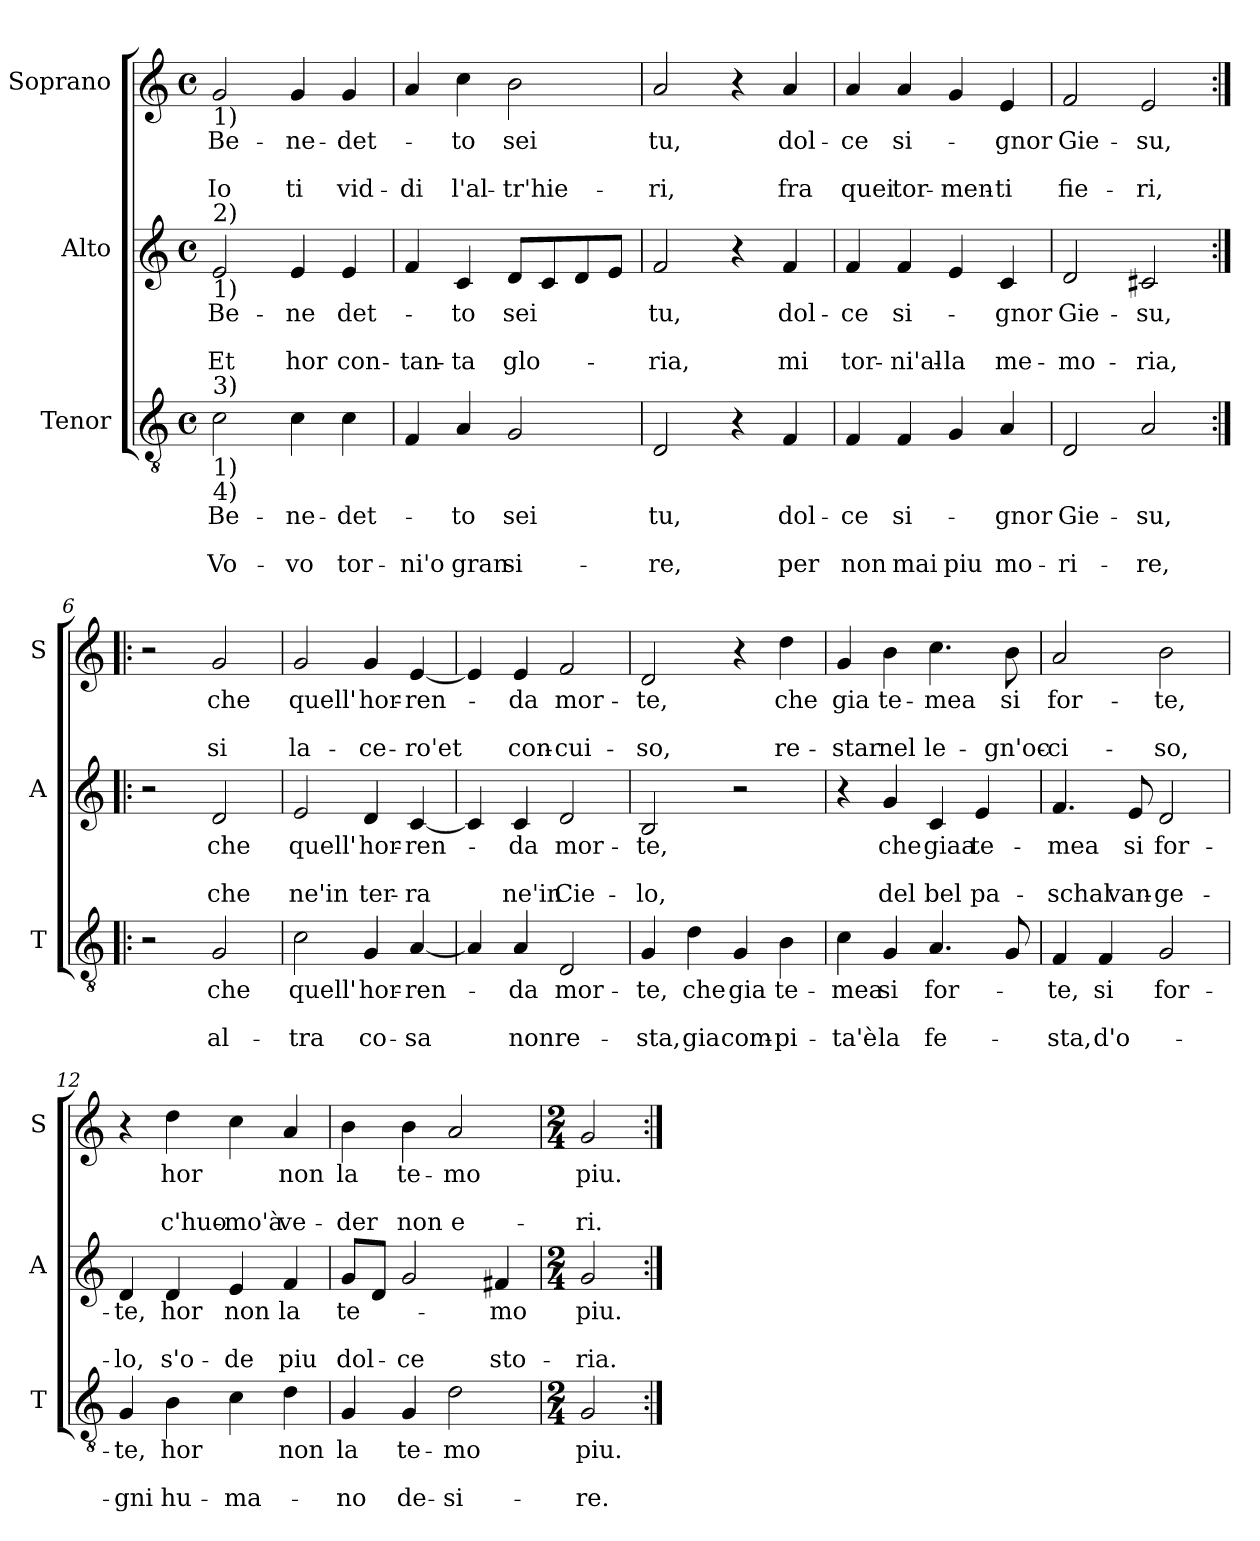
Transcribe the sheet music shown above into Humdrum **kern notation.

**kern	**text	**text	**text	**kern	**text	**text	**text	**kern	**text	**text	**text
*part3	*part3	*part3	*part3	*part2	*part2	*part2	*part2	*part1	*part1	*part1	*part1
*staff3	*staff3	*staff3	*staff3	*staff2	*staff2	*staff2	*staff2	*staff1	*staff1	*staff1	*staff1
*I"Tenor	*	*	*	*I"Alto	*	*	*	*I"Soprano	*	*	*
*I'T	*	*	*	*I'A	*	*	*	*I'S	*	*	*
*clefGv2	*	*	*	*clefG2	*	*	*	*clefG2	*	*	*
*k[]	*	*	*	*k[]	*	*	*	*k[]	*	*	*
*C:	*	*	*	*C:	*	*	*	*C:	*	*	*
*M4/4	*	*	*	*M4/4	*	*	*	*M4/4	*	*	*
*met(c)	*	*	*	*met(c)	*	*	*	*met(c)	*	*	*
=1	=1	=1	=1	=1	=1	=1	=1	=1	=1	=1	=1
!	!	!	!	!	!	!	!	!LO:TX:b:t=1)	!	!	!
!	!	!	!	!LO:TX:a:t=2)	!	!	!	!	!	!	!
!	!	!	!	!LO:TX:b:t=1)	!	!	!	!	!	!	!
!LO:TX:a:t=3)	!	!	!	!	!	!	!	!	!	!	!
!LO:TX:b:t=1)	!	!	!	!	!	!	!	!	!	!	!
!LO:TX:b:t=4)	!	!	!	!	!	!	!	!	!	!	!
!	!LO:LY:b	!	!LO:LY:b	!	!LO:LY:b	!	!LO:LY:b	!	!LO:LY:b	!	!LO:LY:b
2c\	Be-	.	Vo-	2e/	Be-	.	Et	2g/	Be-	.	Io
!	!LO:LY:b	!	!LO:LY:b	!	!LO:LY:b	!	!LO:LY:b	!	!LO:LY:b	!	!LO:LY:b
4c\	-ne-	.	-vo	4e/	-ne	.	hor	4g/	-ne-	.	ti
!	!LO:LY:b	!	!LO:LY:b	!	!LO:LY:b	!	!LO:LY:b	!	!LO:LY:b	!	!LO:LY:b
4c\	-det-	.	tor-	4e/	det-	.	con-	4g/	-det-	.	vid-
=2	=2	=2	=2	=2	=2	=2	=2	=2	=2	=2	=2
!	!	!	!LO:LY:b	!	!	!	!LO:LY:b	!	!	!	!LO:LY:b
4F/	.	.	-ni'o	4f/	.	.	-tan-	4a/	.	.	-di
!	!LO:LY:b	!	!LO:LY:b	!	!LO:LY:b	!	!LO:LY:b	!	!LO:LY:b	!	!LO:LY:b
4A/	-to	.	gran	4c/	-to	.	-ta	4cc\	-to	.	l'al-
!	!LO:LY:b	!	!LO:LY:b	!	!LO:LY:b	!	!LO:LY:b	!	!LO:LY:b	!	!LO:LY:b
2G/	sei	.	si-	8d/L	sei	.	glo-	2b\	sei	.	-tr'hie-
.	.	.	.	8c/	.	.	.	.	.	.	.
.	.	.	.	8d/	.	.	.	.	.	.	.
.	.	.	.	8e/J	.	.	.	.	.	.	.
=3	=3	=3	=3	=3	=3	=3	=3	=3	=3	=3	=3
!	!LO:LY:b	!	!LO:LY:b	!	!LO:LY:b	!	!LO:LY:b	!	!LO:LY:b	!	!LO:LY:b
2D/	tu,	.	-re,	2f/	tu,	.	-ria,	2a/	tu,	.	-ri,
4r	.	.	.	4r	.	.	.	4r	.	.	.
!	!LO:LY:b	!	!LO:LY:b	!	!LO:LY:b	!	!LO:LY:b	!	!LO:LY:b	!	!LO:LY:b
4F/	dol-	.	per	4f/	dol-	.	mi	4a/	dol-	.	fra
=4	=4	=4	=4	=4	=4	=4	=4	=4	=4	=4	=4
!	!LO:LY:b	!	!LO:LY:b	!	!LO:LY:b	!	!LO:LY:b	!	!LO:LY:b	!	!LO:LY:b
4F/	-ce	.	non	4f/	-ce	.	tor-	4a/	-ce	.	quei
!	!LO:LY:b	!	!LO:LY:b	!	!LO:LY:b	!	!LO:LY:b	!	!LO:LY:b	!	!LO:LY:b
4F/	si-	.	mai	4f/	si-	.	-ni'al-	4a/	si-	.	tor-
!	!	!	!LO:LY:b	!	!	!	!LO:LY:b	!	!	!	!LO:LY:b
4G/	.	.	piu	4e/	.	.	-la	4g/	.	.	-men-
!	!LO:LY:b	!	!LO:LY:b	!	!LO:LY:b	!	!LO:LY:b	!	!LO:LY:b	!	!LO:LY:b
4A/	-gnor	.	mo-	4c/	-gnor	.	me-	4e/	-gnor	.	-ti
!!LO:LB:g=z
=5	=5	=5	=5	=5	=5	=5	=5	=5	=5	=5	=5
!	!LO:LY:b	!	!LO:LY:b	!	!LO:LY:b	!	!LO:LY:b	!	!LO:LY:b	!	!LO:LY:b
2D/	Gie-	.	-ri-	2d/	Gie-	.	-mo-	2f/	Gie-	.	fie-
!	!LO:LY:b	!	!LO:LY:b	!	!LO:LY:b	!	!LO:LY:b	!	!LO:LY:b	!	!LO:LY:b
2A/	-su,	.	-re,	2c#X/	-su,	.	-ria,	2e/	-su,	.	-ri,
=6:|!|:	=6:|!|:	=6:|!|:	=6:|!|:	=6:|!|:	=6:|!|:	=6:|!|:	=6:|!|:	=6:|!|:	=6:|!|:	=6:|!|:	=6:|!|:
2r	.	.	.	2r	.	.	.	2r	.	.	.
!	!LO:LY:b	!	!LO:LY:b	!	!LO:LY:b	!	!LO:LY:b	!	!LO:LY:b	!	!LO:LY:b
2G/	che	.	al-	2d/	che	.	che	2g/	che	.	si
=7	=7	=7	=7	=7	=7	=7	=7	=7	=7	=7	=7
!	!LO:LY:b	!	!LO:LY:b	!	!LO:LY:b	!	!LO:LY:b	!	!LO:LY:b	!	!LO:LY:b
2c\	quell'	.	-tra	2e/	quell'	.	ne'in	2g/	quell'	.	la-
!	!LO:LY:b	!	!LO:LY:b	!	!LO:LY:b	!	!LO:LY:b	!	!LO:LY:b	!	!LO:LY:b
4G/	hor-	.	co-	4d/	hor-	.	ter-	4g/	hor-	.	-ce-
!	!LO:LY:b	!	!LO:LY:b	!	!LO:LY:b	!	!LO:LY:b	!	!LO:LY:b	!	!LO:LY:b
[4A/	-ren-	.	-sa	[4c/	-ren-	.	-ra	[4e/	-ren-	.	-ro'et
=8	=8	=8	=8	=8	=8	=8	=8	=8	=8	=8	=8
4A/]	.	.	.	4c/]	.	.	.	4e/]	.	.	.
!	!LO:LY:b	!	!LO:LY:b	!	!LO:LY:b	!	!LO:LY:b	!	!LO:LY:b	!	!LO:LY:b
4A/	-da	.	non	4c/	-da	.	ne'in	4e/	-da	.	con-
!	!LO:LY:b	!	!LO:LY:b	!	!LO:LY:b	!	!LO:LY:b	!	!LO:LY:b	!	!LO:LY:b
2D/	mor-	.	re-	2d/	mor-	.	Cie-	2f/	mor-	.	-cui-
=9	=9	=9	=9	=9	=9	=9	=9	=9	=9	=9	=9
!	!LO:LY:b	!	!LO:LY:b	!	!LO:LY:b	!	!LO:LY:b	!	!LO:LY:b	!	!LO:LY:b
4G/	-te,	.	-sta,	2B/	-te,	.	-lo,	2d/	-te,	.	-so,
!	!LO:LY:b	!	!LO:LY:b	!	!	!	!	!	!	!	!
4d\	che	.	gia	.	.	.	.	.	.	.	.
!	!LO:LY:b	!	!LO:LY:b	!	!	!	!	!	!	!	!
4G/	gia	.	com-	2r	.	.	.	4r	.	.	.
!	!LO:LY:b	!	!LO:LY:b	!	!	!	!	!	!LO:LY:b	!	!LO:LY:b
4B\	te-	.	-pi-	.	.	.	.	4dd\	che	.	re-
!!LO:PB:g=z
=10	=10	=10	=10	=10	=10	=10	=10	=10	=10	=10	=10
!	!LO:LY:b	!	!LO:LY:b	!	!	!	!	!	!LO:LY:b	!	!LO:LY:b
4c\	-mea	.	-ta'è	4r	.	.	.	4g/	gia	.	-star
!	!LO:LY:b	!	!LO:LY:b	!	!LO:LY:b	!	!LO:LY:b	!	!LO:LY:b	!	!LO:LY:b
4G/	si	.	la	4g/	che	.	del	4b\	te-	.	nel
!	!LO:LY:b	!	!LO:LY:b	!	!LO:LY:b	!	!LO:LY:b	!	!LO:LY:b	!	!LO:LY:b
4.A/	for-	.	fe-	4c/	giaa	.	bel	4.cc\	-mea	.	le-
!	!	!	!	!	!LO:LY:b	!	!LO:LY:b	!	!	!	!
.	.	.	.	4e/	te-	.	pa-	.	.	.	.
!	!	!	!	!	!	!	!	!	!LO:LY:b	!	!LO:LY:b
8G/	.	.	.	.	.	.	.	8b\	si	.	-gn'oc-
=11	=11	=11	=11	=11	=11	=11	=11	=11	=11	=11	=11
!	!LO:LY:b	!	!LO:LY:b	!	!LO:LY:b	!	!LO:LY:b	!	!LO:LY:b	!	!LO:LY:b
4F/	-te,	.	-sta,	4.f/	-mea	.	-schal	2a/	for-	.	-ci-
!	!LO:LY:b	!	!LO:LY:b	!	!	!	!	!	!	!	!
4F/	si	.	d'o-	.	.	.	.	.	.	.	.
!	!	!	!	!	!LO:LY:b	!	!LO:LY:b	!	!	!	!
.	.	.	.	8e/	si	.	van-	.	.	.	.
!	!LO:LY:b	!	!	!	!LO:LY:b	!	!LO:LY:b	!	!LO:LY:b	!	!LO:LY:b
2G/	for-	.	.	2d/	for-	.	-ge-	2b\	-te,	.	-so,
=12	=12	=12	=12	=12	=12	=12	=12	=12	=12	=12	=12
!	!LO:LY:b	!	!LO:LY:b	!	!LO:LY:b	!	!LO:LY:b	!	!	!	!
4G/	-te,	.	-gni	4d/	-te,	.	-lo,	4r	.	.	.
!	!LO:LY:b	!	!LO:LY:b	!	!LO:LY:b	!	!LO:LY:b	!	!LO:LY:b	!	!LO:LY:b
4B\	hor	.	hu-	4d/	hor	.	s'o-	4dd\	hor	.	c'huo-
!	!	!	!LO:LY:b	!	!LO:LY:b	!	!LO:LY:b	!	!	!	!LO:LY:b
4c\	.	.	-ma-	4e/	non	.	-de	4cc\	.	.	-mo'à
!	!LO:LY:b	!	!	!	!LO:LY:b	!	!LO:LY:b	!	!LO:LY:b	!	!LO:LY:b
4d\	non	.	.	4f/	la	.	piu	4a/	non	.	ve-
=13	=13	=13	=13	=13	=13	=13	=13	=13	=13	=13	=13
!	!LO:LY:b	!	!LO:LY:b	!	!LO:LY:b	!	!LO:LY:b	!	!LO:LY:b	!	!LO:LY:b
4G/	la	.	-no	8g/L	te-	.	dol-	4b\	la	.	-der
.	.	.	.	8d/J	.	.	.	.	.	.	.
!	!LO:LY:b	!	!LO:LY:b	!	!	!	!LO:LY:b	!	!LO:LY:b	!	!LO:LY:b
4G/	te-	.	de-	2g/	.	.	-ce	4b\	te-	.	non
!	!LO:LY:b	!	!LO:LY:b	!	!	!	!	!	!LO:LY:b	!	!LO:LY:b
2d\	-mo	.	-si-	.	.	.	.	2a/	-mo	.	e-
!	!	!	!	!	!LO:LY:b	!	!LO:LY:b	!	!	!	!
.	.	.	.	4f#X/	-mo	.	sto-	.	.	.	.
=14	=14	=14	=14	=14	=14	=14	=14	=14	=14	=14	=14
*M2/4	*	*	*	*M2/4	*	*	*	*M2/4	*	*	*
!	!LO:LY:b	!	!LO:LY:b	!	!LO:LY:b	!	!LO:LY:b	!	!LO:LY:b	!	!LO:LY:b
2G/	piu.	.	-re.	2g/	piu.	.	-ria.	2g/	piu.	.	-ri.
=:|!	=:|!	=:|!	=:|!	=:|!	=:|!	=:|!	=:|!	=:|!	=:|!	=:|!	=:|!
*-	*-	*-	*-	*-	*-	*-	*-	*-	*-	*-	*-
